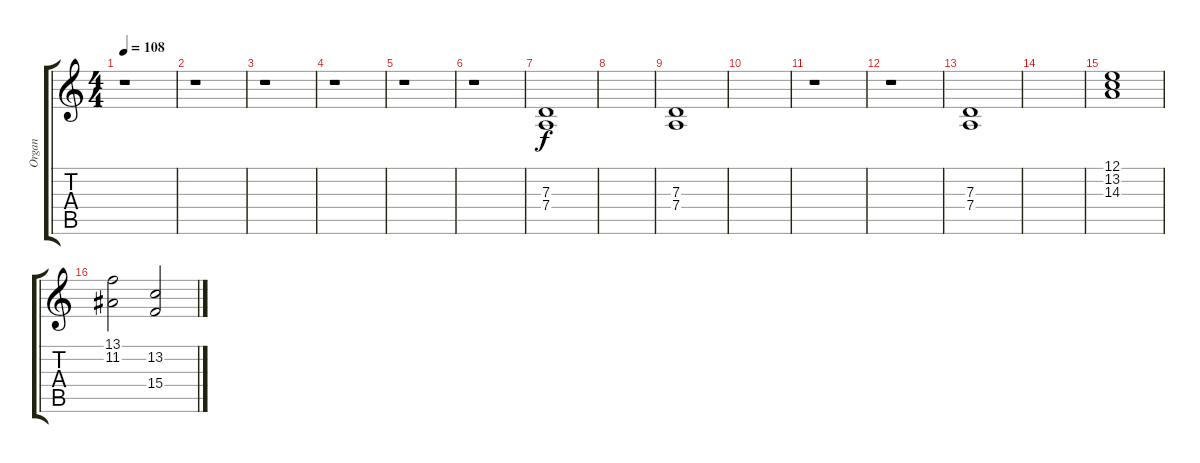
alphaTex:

\track ("Organ" "Organ") {instrument drawbarorgan}
\staff {score tabs}
\tuning (E4 B3 G3 D3 A2 E2) {hide}
\ts (4 4)
\tempo 108
\clef g2
\ks c
r.1{dy f} |
r.1 |
r.1 |
r.1 |
r.1 |
r.1 |
(7.3 7.4).1 |
|
(7.3 7.4).1 |
|
r.1 |
r.1 |
(7.3 7.4).1 |
|
(12.1 13.2 14.3).1 |
(13.1 11.2).2 (13.2 15.4).2
